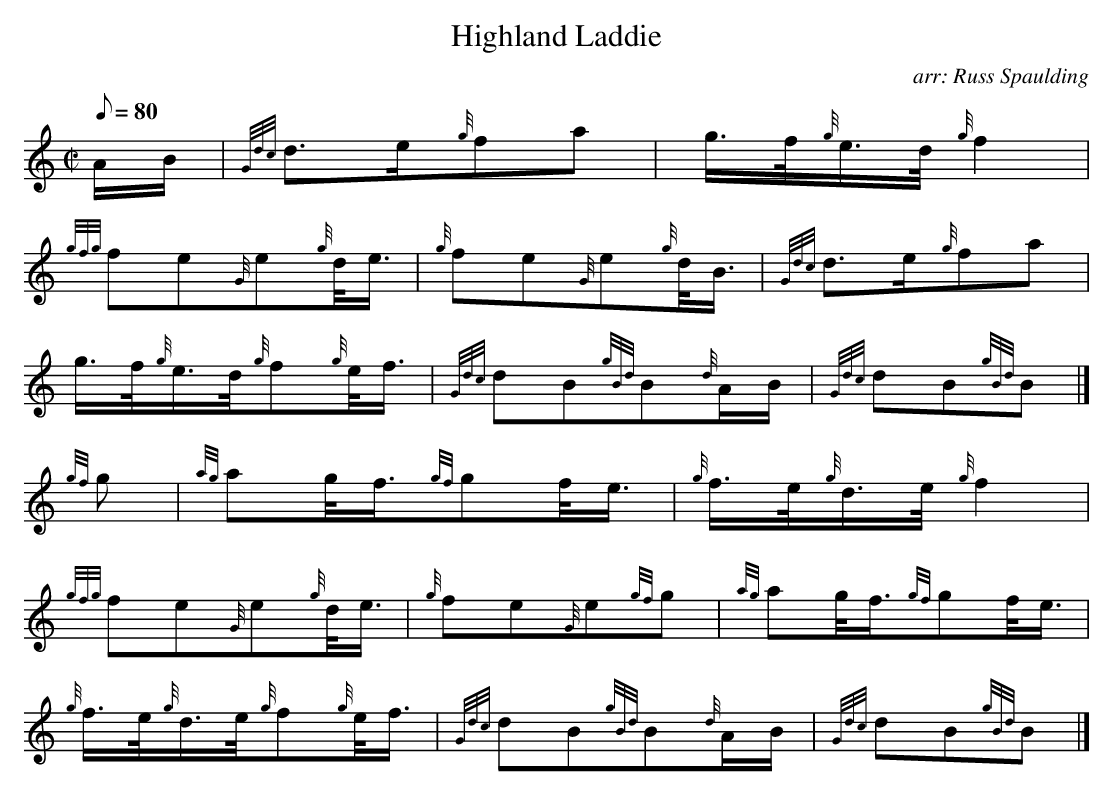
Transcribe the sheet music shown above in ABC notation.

X:1
T:Highland Laddie
M:C|
L:1/8
Q:80
C:arr: Russ Spaulding
K:HP
A/2B/2 | \
{Gdc}d3/2e/2{g}fa | \
g3/4f/4{g}e3/4d/4{g}f2 |
{gfg}fe{G}e{g}d/4e3/4 | \
{g}fe{G}e{g}d/4B3/4 | \
{Gdc}d3/2e/2{g}fa |
g3/4f/4{g}e3/4d/4{g}f{g}e/4f3/4 | \
{Gdc}dB{gBd}B{d}A/2B/2 | \
{Gdc}dB{gBd}B|]
{gf}g | \
{ag}ag/4f3/4{gf}gf/4e3/4 | \
{g}f3/4e/4{g}d3/4e/4{g}f2 |
{gfg}fe{G}e{g}d/4e3/4 | \
{g}fe{G}e{gf}g | \
{ag}ag/4f3/4{gf}gf/4e3/4 |
{g}f3/4e/4{g}d3/4e/4{g}f{g}e/4f3/4 | \
{Gdc}dB{gBd}B{d}A/2B/2 | \
{Gdc}dB{gBd}B|]
